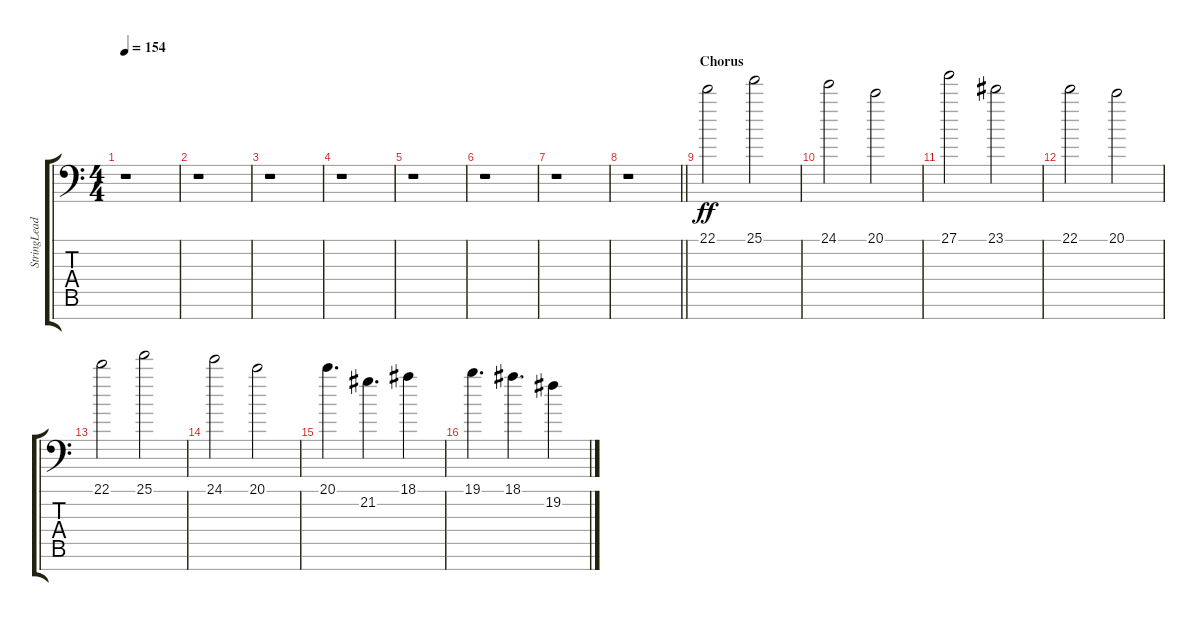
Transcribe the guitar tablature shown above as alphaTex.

\track ("StringLead" "StringLead") {instrument stringensemble2}
\staff {score tabs}
\tuning (E4 B3 G3 D3 A2 E2 C-1) {hide}
\ts (4 4)
\tempo 154
\clef f4
\ks c
r.1{dy ff} |
r.1 |
r.1 |
r.1 |
r.1 |
r.1 |
r.1 |
\barLineRight lightlight
r.1 |
\section ("" "Chorus")
22.1.2 25.1.2 |
24.1.2 20.1.2 |
27.1.2 23.1.2 |
22.1.2 20.1.2 |
22.1.2 25.1.2 |
24.1.2 20.1.2 |
20.1.4{d} 21.2.4{d} 18.1.4 |
19.1.4{d} 18.1.4{d} 19.2.4
